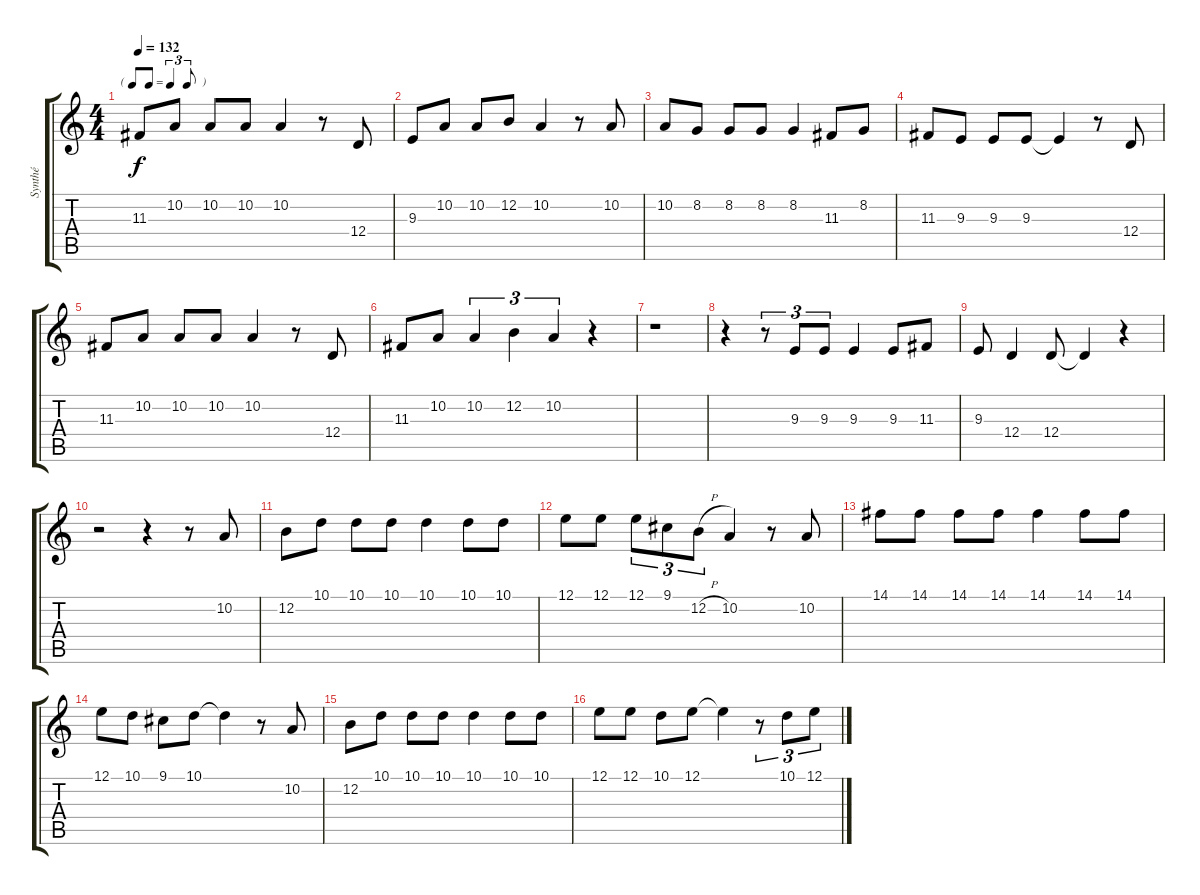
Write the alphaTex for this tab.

\track ("Synthé" "Synthé") {instrument stringensemble1}
\staff {score tabs}
\tuning (E4 B3 G3 D3 A2 E2) {hide}
\ts (4 4)
\tf triplet8th
\tempo 132
\clef g2
\ks c
11.3.8{dy f} 10.2.8 10.2.8 10.2.8 10.2.4 r.8 12.4.8 |
9.3.8 10.2.8 10.2.8 12.2.8 10.2.4 r.8 10.2.8 |
10.2.8 8.2.8 8.2.8 8.2.8 8.2.4 11.3.8 8.2.8 |
11.3.8 9.3.8 9.3.8 9.3.8 9.3{t}.4 r.8 12.4.8 |
11.3.8 10.2.8 10.2.8 10.2.8 10.2.4 r.8 12.4.8 |
11.3.8 10.2.8 10.2.4{tu (3 2)} 12.2.4{tu (3 2)} 10.2.4{tu (3 2)} r.4 |
r.1 |
r.4 r.8{tu (3 2)} 9.3.8{tu (3 2)} 9.3.8{tu (3 2)} 9.3.4 9.3.8 11.3.8 |
9.3.8 12.4.4 12.4.8 12.4{t}.4 r.4 |
r.2 r.4 r.8 10.2.8 |
12.2.8 10.1.8 10.1.8 10.1.8 10.1.4 10.1.8 10.1.8 |
12.1.8 12.1.8 12.1.8{tu (3 2)} 9.1.8{tu (3 2)} 12.2{h}.8{tu (3 2)} 10.2.4 r.8 10.2.8 |
14.1.8 14.1.8 14.1.8 14.1.8 14.1.4 14.1.8 14.1.8 |
12.1.8 10.1.8 9.1.8 10.1.8 10.1{t}.4 r.8 10.2.8 |
12.2.8 10.1.8 10.1.8 10.1.8 10.1.4 10.1.8 10.1.8 |
12.1.8 12.1.8 10.1.8 12.1.8 12.1{t}.4 r.8{tu (3 2)} 10.1.8{tu (3 2)} 12.1.8{tu (3 2)}
